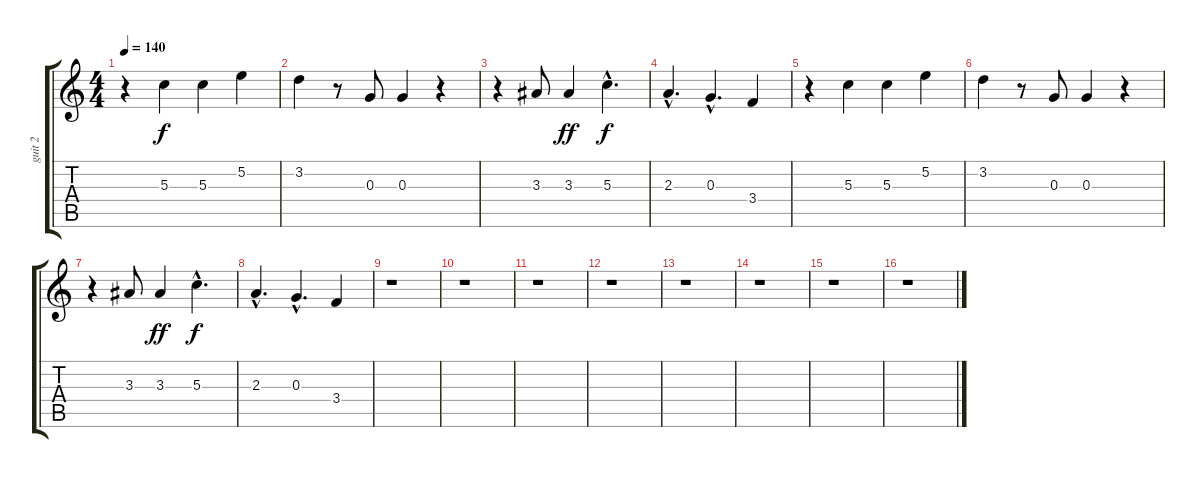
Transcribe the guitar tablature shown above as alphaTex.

\track ("guit 2" "guit 2") {instrument electricguitarmuted}
\staff {score tabs}
\tuning (E4 B3 G3 D3 A2 E2) {hide}
\ts (4 4)
\tempo 140
\clef g2
\ks c
r.4{dy f} 5.3.4 5.3.4 5.2.4 |
3.2.4 r.8 0.3.8 0.3.4 r.4 |
r.4 3.3.8 3.3.4{dy ff} 5.3{hac}.4{d dy f} |
2.3{hac}.4{d} 0.3{hac}.4{d} 3.4.4 |
r.4 5.3.4 5.3.4 5.2.4 |
3.2.4 r.8 0.3.8 0.3.4 r.4 |
r.4 3.3.8 3.3.4{dy ff} 5.3{hac}.4{d dy f} |
2.3{hac}.4{d} 0.3{hac}.4{d} 3.4.4 |
r.1 |
r.1 |
r.1 |
r.1 |
r.1 |
r.1 |
r.1 |
r.1
